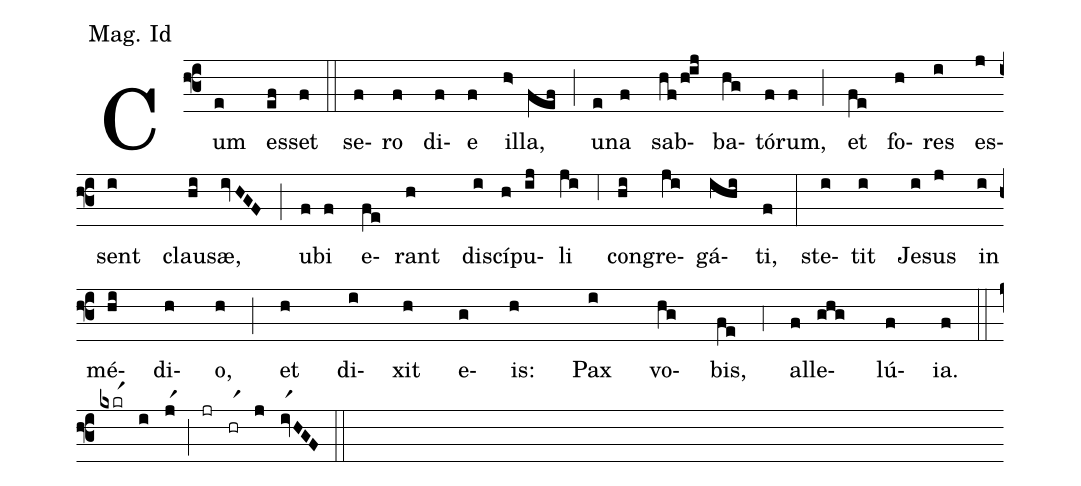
annotation: Mag. Id;
%%
(f3) Cum(e) es(ef)set(f) (::) se(f)ro(f) di(f)e(f) il(h>)la,(fef) (;) u(e)na(f) sab(hf/h!ij)ba(hg)tó(f)rum,(f) (;) et(fe) fo(h)res(i) es(j)sent(i) clau(hi)sæ,(ivHGF) (;) u(f)bi(f) e(fe)rant(h) di(i)scí(h)pu(ij)li(ji) (;6) con(hi)gre(ji)gá(ihi)ti,(f) (:) ste(i)tit(i) Je(i)sus(j) in(i) mé(hi)di(h)o,(h) (;) et(h) di(i)xit(h) e(g)is:(h) Pax(i) vo(hg)bis,(fe) (;4) al(f)le(ghg)lú(f)ia.(f) (::) (zjr)(kxkrr1)(i)(jr1)(;)(jr)(hrr1)(j)(ivr1HGF)(::)
